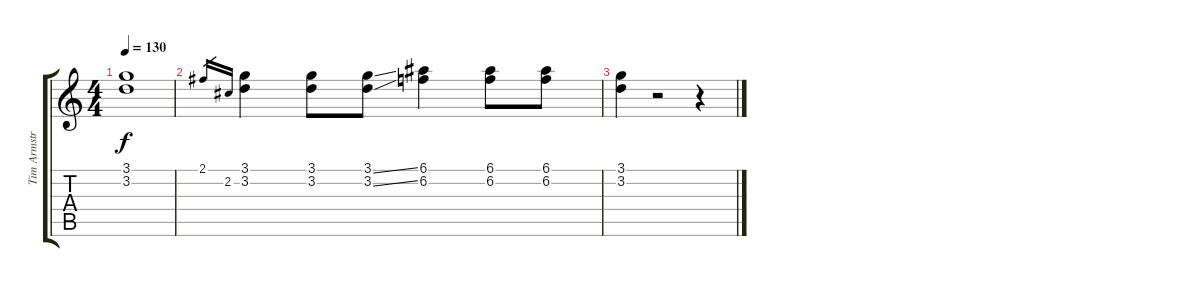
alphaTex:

\track ("Tim Armstrong" "Tim Armstr") {instrument overdrivenguitar}
\staff {score tabs}
\tuning (E4 B3 G3 D3 A2 E2) {hide}
\ts (4 4)
\tempo 130
\clef g2
\ks c
(3.1 3.2).1{dy f} |
2.1.16{gr} 2.2.16{gr} (3.1 3.2).4 (3.1 3.2).8 (3.1{ss} 3.2{ss}).8 (6.1 6.2).4 (6.1 6.2).8 (6.1 6.2).8 |
(3.1 3.2).4 r.2 r.4
